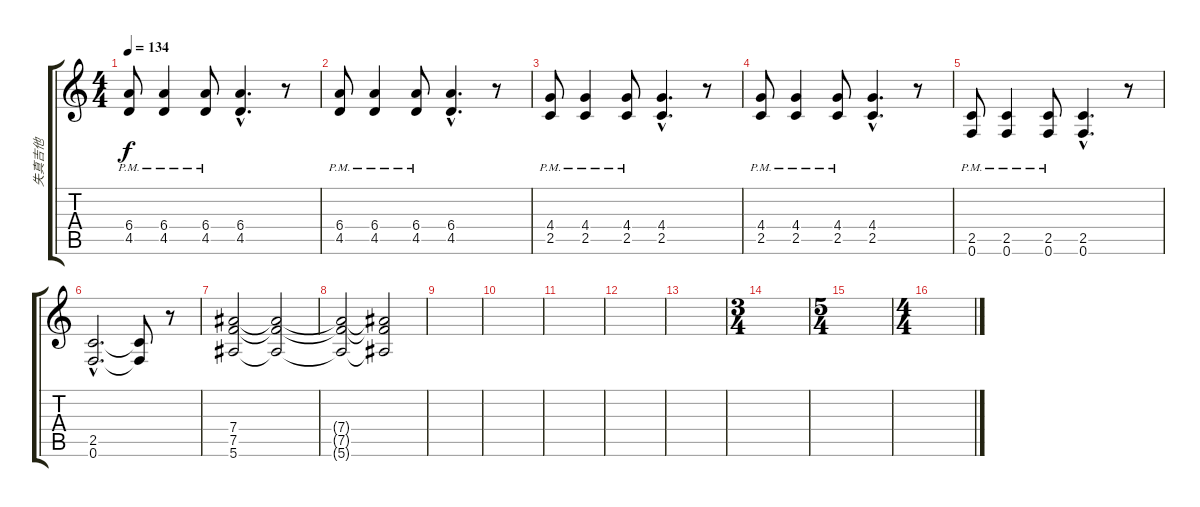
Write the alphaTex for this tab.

\track ("失真吉他" "失真吉他") {instrument distortionguitar}
\staff {score tabs}
\tuning (F4 C4 Ab3 Eb3 Bb2 F2) {hide}
\ts (4 4)
\tempo 134
\clef g2
\ks c
(6.4{pm} 4.5{pm}).8{dy f} (6.4{pm} 4.5{pm}).4 (6.4{pm} 4.5{pm}).8 (6.4{hac} 4.5{hac}).4{d} r.8 |
(6.4{pm} 4.5{pm}).8 (6.4{pm} 4.5{pm}).4 (6.4{pm} 4.5{pm}).8 (6.4{hac} 4.5{hac}).4{d} r.8 |
(4.4{pm} 2.5{pm}).8 (4.4{pm} 2.5{pm}).4 (4.4{pm} 2.5{pm}).8 (4.4{hac} 2.5{hac}).4{d} r.8 |
(4.4{pm} 2.5{pm}).8 (4.4{pm} 2.5{pm}).4 (4.4{pm} 2.5{pm}).8 (4.4{hac} 2.5{hac}).4{d} r.8 |
(2.5{pm} 0.6{pm}).8 (2.5{pm} 0.6{pm}).4 (2.5{pm} 0.6{pm}).8 (2.5{hac} 0.6{hac}).4{d} r.8 |
(2.5{hac} 0.6{hac}).2{d} (2.5{t} 0.6{t}).8 r.8 |
(7.4 7.5 5.6).2 (7.4{t} 7.5{t} 5.6{t}).2{volume 3} |
(7.4{t} 7.5{t} 5.6{t}).2{volume 2} (7.4{t} 7.5{t} 5.6{t}).2{volume 1} |
|
|
|
|
|
\ts (3 4)
|
\ts (5 4)
|
\ts (4 4)
